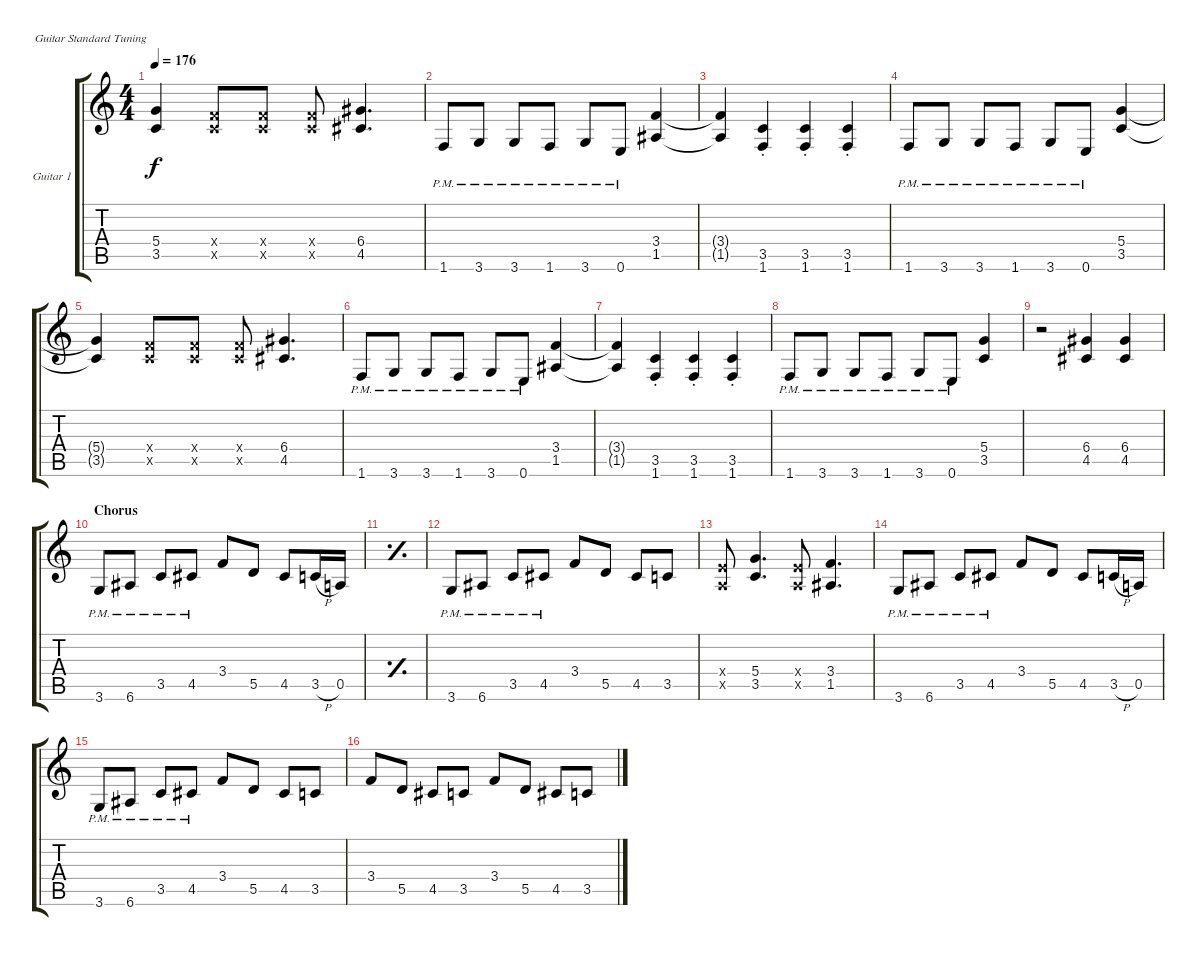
\bracketExtendMode groupsimilarinstruments
\firstSystemTrackNameOrientation horizontal
\otherSystemsTrackNameOrientation horizontal
\track ("Guitar 1" "Guitar 1") {instrument distortionguitar}
\staff {score tabs}
\tuning (E4 B3 G3 D3 A2 E2)
\ts (4 4)
\tempo 176
\clef g2
\ks c
(5.4{t} 3.5{t}).4{dy f} (3.4{x} 3.5{x}).8 (3.4{x} 3.5{x}).8 (3.4{x} 3.5{x}).8 (6.4 4.5).4{d} |
1.6{pm}.8 3.6{pm}.8 3.6{pm}.8 1.6{pm}.8 3.6{pm}.8 0.6{pm}.8 (3.4 1.5).4 |
(3.4{t} 1.5{t}).4 (3.5{st} 1.6{st}).4 (3.5{st} 1.6{st}).4 (3.5{st} 1.6{st}).4 |
1.6{pm}.8 3.6{pm}.8 3.6{pm}.8 1.6{pm}.8 3.6{pm}.8 0.6{pm}.8 (5.4 3.5).4 |
(5.4{t} 3.5{t}).4 (3.4{x} 3.5{x}).8 (3.4{x} 3.5{x}).8 (3.4{x} 3.5{x}).8 (6.4 4.5).4{d} |
1.6{pm}.8 3.6{pm}.8 3.6{pm}.8 1.6{pm}.8 3.6{pm}.8 0.6{pm}.8 (3.4 1.5).4 |
(3.4{t} 1.5{t}).4 (3.5{st} 1.6{st}).4 (3.5{st} 1.6{st}).4 (3.5{st} 1.6{st}).4 |
1.6{pm}.8 3.6{pm}.8 3.6{pm}.8 1.6{pm}.8 3.6{pm}.8 0.6{pm}.8 (5.4 3.5).4 |
r.2 (6.4 4.5).4 (6.4 4.5).4 |
\section ("" "Chorus")
3.6{pm}.8 6.6{pm}.8 3.5{pm}.8 4.5{pm}.8 3.4.8 5.5.8 4.5.8 3.5{h}.16 0.5.16 |
\simile simple
|
\simile none
3.6{pm}.8 6.6{pm}.8 3.5{pm}.8 4.5{pm}.8 3.4.8 5.5.8 4.5.8 3.5.8 |
(0.5{x} 2.4{x}).8 (5.4 3.5).4{d} (0.5{x} 2.4{x}).8 (3.4 1.5).4{d} |
3.6{pm}.8 6.6{pm}.8 3.5{pm}.8 4.5{pm}.8 3.4.8 5.5.8 4.5.8 3.5{h}.16 0.5.16 |
3.6{pm}.8 6.6{pm}.8 3.5{pm}.8 4.5{pm}.8 3.4.8 5.5.8 4.5.8 3.5.8 |
3.4.8 5.5.8 4.5.8 3.5.8 3.4.8 5.5.8 4.5.8 3.5.8
